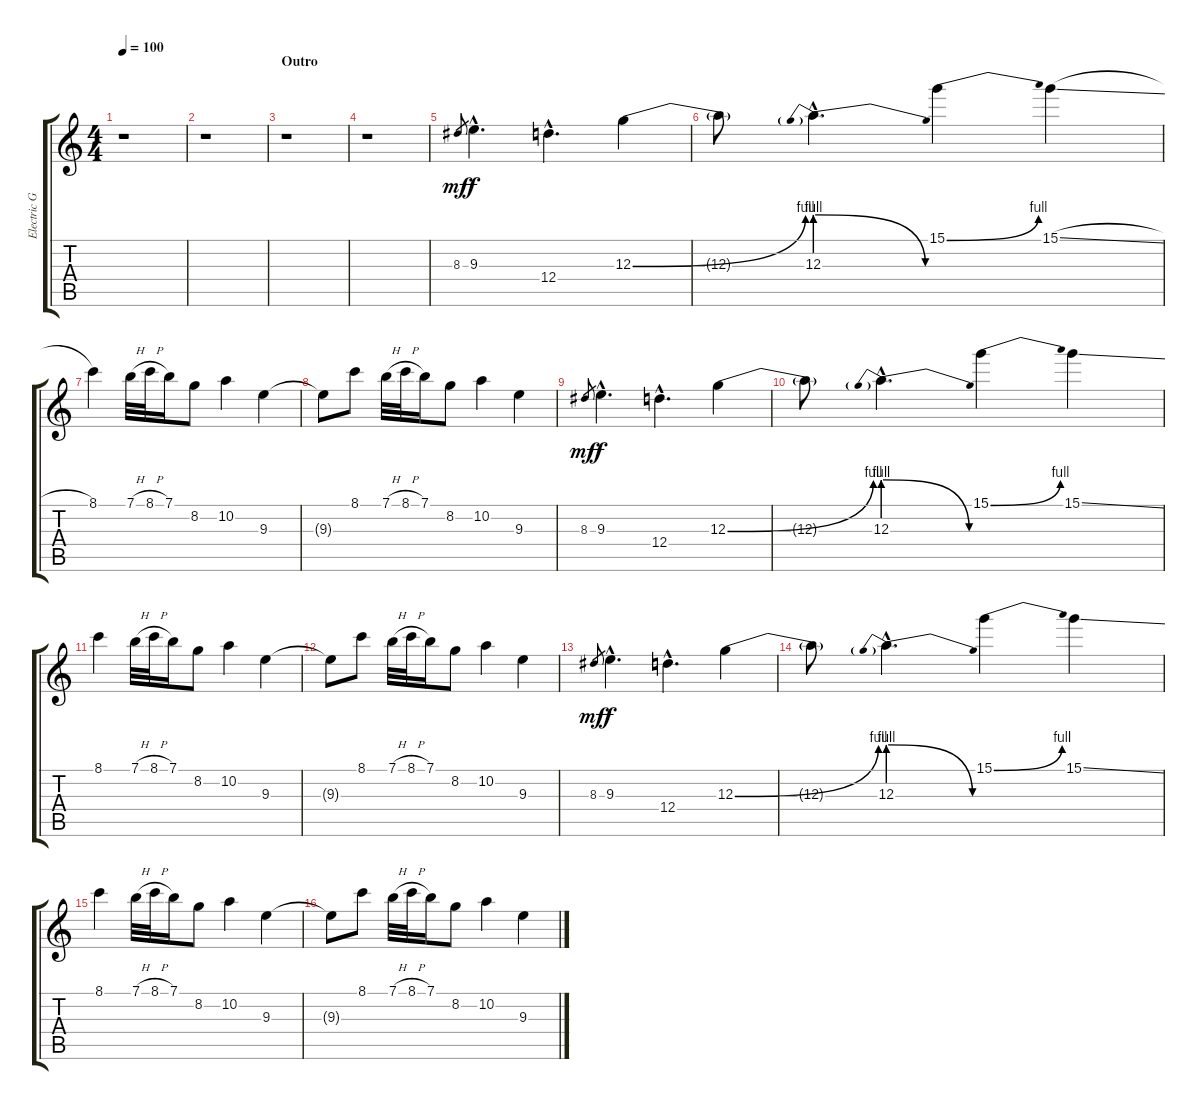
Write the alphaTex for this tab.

\track ("Electric Guitar/Misc." "Electric G") {instrument overdrivenguitar}
\staff {score tabs}
\tuning (E4 B3 G3 D3 A2 E2) {hide}
\ts (4 4)
\tempo 100
\clef g2
\ks c
r.1{dy f} |
r.1 |
\section ("" "Outro")
r.1 |
r.1 |
8.3.8{gr dy mf} 9.3{hac}.4{d dy f volume 13 instrument overdrivenguitar} 12.4{hac}.4{d} 12.3{be (bend 0 0 60 4)}.4 |
12.3{t}.8 12.3{be (prebendrelease 0 4 60 0) hac}.4{d} 15.1{be (bend 0 0 60 4)}.4 15.1{sl}.4 |
8.1.4 7.1{h}.32 8.1{h}.32 7.1.16 8.2.8 10.2.4 9.3.4 |
9.3{t}.8 8.1.8 7.1{h}.32 8.1{h}.32 7.1.16 8.2.8 10.2.4 9.3.4 |
8.3.8{gr dy mf} 9.3{hac}.4{d dy f} 12.4{hac}.4{d} 12.3{be (bend 0 0 60 4)}.4 |
12.3{t}.8 12.3{be (prebendrelease 0 4 60 0) hac}.4{d} 15.1{be (bend 0 0 60 4)}.4 15.1{ss}.4 |
8.1.4 7.1{h}.32 8.1{h}.32 7.1.16 8.2.8 10.2.4 9.3.4 |
9.3{t}.8 8.1.8 7.1{h}.32 8.1{h}.32 7.1.16 8.2.8 10.2.4 9.3.4 |
8.3.8{gr dy mf} 9.3{hac}.4{d dy f} 12.4{hac}.4{d} 12.3{be (bend 0 0 60 4)}.4 |
12.3{t}.8 12.3{be (prebendrelease 0 4 60 0) hac}.4{d} 15.1{be (bend 0 0 60 4)}.4 15.1{ss}.4 |
8.1.4 7.1{h}.32 8.1{h}.32 7.1.16 8.2.8 10.2.4 9.3.4 |
9.3{t}.8 8.1.8 7.1{h}.32 8.1{h}.32 7.1.16 8.2.8 10.2.4 9.3.4
